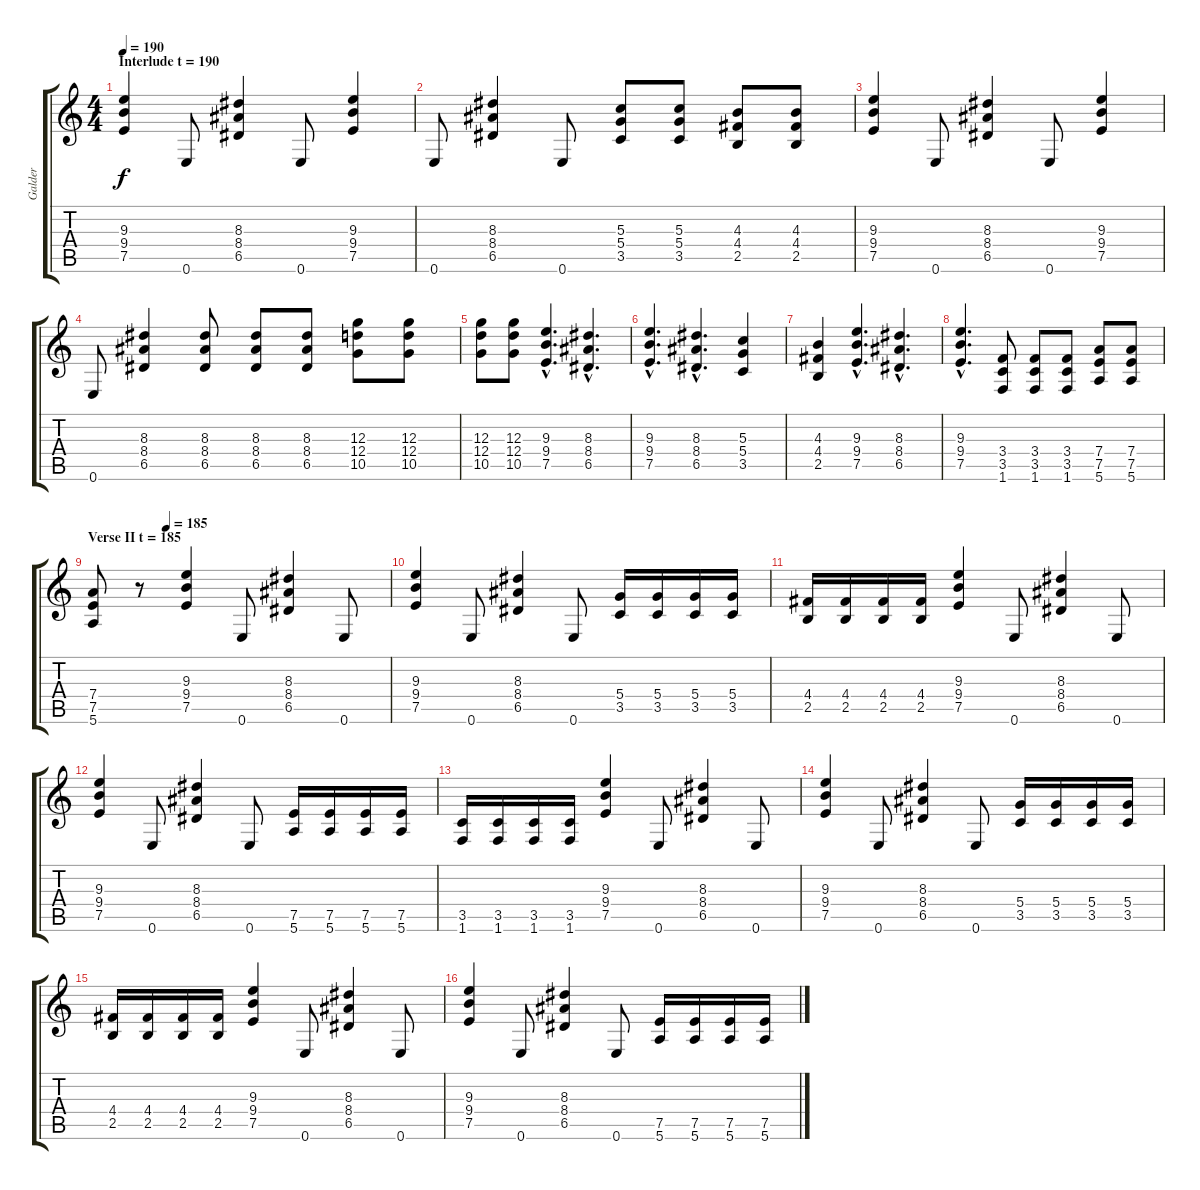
\track ("Galder" "Galder") {instrument distortionguitar}
\staff {score tabs}
\tuning (E4 B3 G3 D3 A2 E2) {hide}
\ts (4 4)
\section ("" "Interlude t = 190")
\tempo 190
\clef g2
\ks c
(9.3 9.4 7.5).4{dy f} 0.6.8 (8.3 8.4 6.5).4 0.6.8 (9.3 9.4 7.5).4 |
0.6.8 (8.3 8.4 6.5).4 0.6.8 (5.3 5.4 3.5).8 (5.3 5.4 3.5).8 (4.3 4.4 2.5).8 (4.3 4.4 2.5).8 |
(9.3 9.4 7.5).4 0.6.8 (8.3 8.4 6.5).4 0.6.8 (9.3 9.4 7.5).4 |
0.6.8 (8.3 8.4 6.5).4 (8.3 8.4 6.5).8 (8.3 8.4 6.5).8 (8.3 8.4 6.5).8 (12.3 12.4 10.5).8 (12.3 12.4 10.5).8 |
(12.3 12.4 10.5).8 (12.3 12.4 10.5).8 (9.3{hac} 9.4{hac} 7.5{hac}).4{d} (8.3{hac} 8.4{hac} 6.5{hac}).4{d} |
(9.3{hac} 9.4{hac} 7.5{hac}).4{d} (8.3{hac} 8.4{hac} 6.5{hac}).4{d} (5.3 5.4 3.5).4 |
(4.3 4.4 2.5).4 (9.3{hac} 9.4{hac} 7.5{hac}).4{d} (8.3{hac} 8.4{hac} 6.5{hac}).4{d} |
(9.3{hac} 9.4{hac} 7.5{hac}).4{d} (3.4 3.5 1.6).8 (3.4 3.5 1.6).8 (3.4 3.5 1.6).8 (7.4 7.5 5.6).8 (7.4 7.5 5.6).8 |
\section ("" "Verse II t = 185")
\tempo (185 0.25)
(7.4 7.5 5.6).8 r.8 (9.3 9.4 7.5).4 0.6.8 (8.3 8.4 6.5).4 0.6.8 |
(9.3 9.4 7.5).4 0.6.8 (8.3 8.4 6.5).4 0.6.8 (5.4 3.5).16 (5.4 3.5).16 (5.4 3.5).16 (5.4 3.5).16 |
(4.4 2.5).16 (4.4 2.5).16 (4.4 2.5).16 (4.4 2.5).16 (9.3 9.4 7.5).4 0.6.8 (8.3 8.4 6.5).4 0.6.8 |
(9.3 9.4 7.5).4 0.6.8 (8.3 8.4 6.5).4 0.6.8 (7.5 5.6).16 (7.5 5.6).16 (7.5 5.6).16 (7.5 5.6).16 |
(3.5 1.6).16 (3.5 1.6).16 (3.5 1.6).16 (3.5 1.6).16 (9.3 9.4 7.5).4 0.6.8 (8.3 8.4 6.5).4 0.6.8 |
(9.3 9.4 7.5).4 0.6.8 (8.3 8.4 6.5).4 0.6.8 (5.4 3.5).16 (5.4 3.5).16 (5.4 3.5).16 (5.4 3.5).16 |
(4.4 2.5).16 (4.4 2.5).16 (4.4 2.5).16 (4.4 2.5).16 (9.3 9.4 7.5).4 0.6.8 (8.3 8.4 6.5).4 0.6.8 |
(9.3 9.4 7.5).4 0.6.8 (8.3 8.4 6.5).4 0.6.8 (7.5 5.6).16 (7.5 5.6).16 (7.5 5.6).16 (7.5 5.6).16
